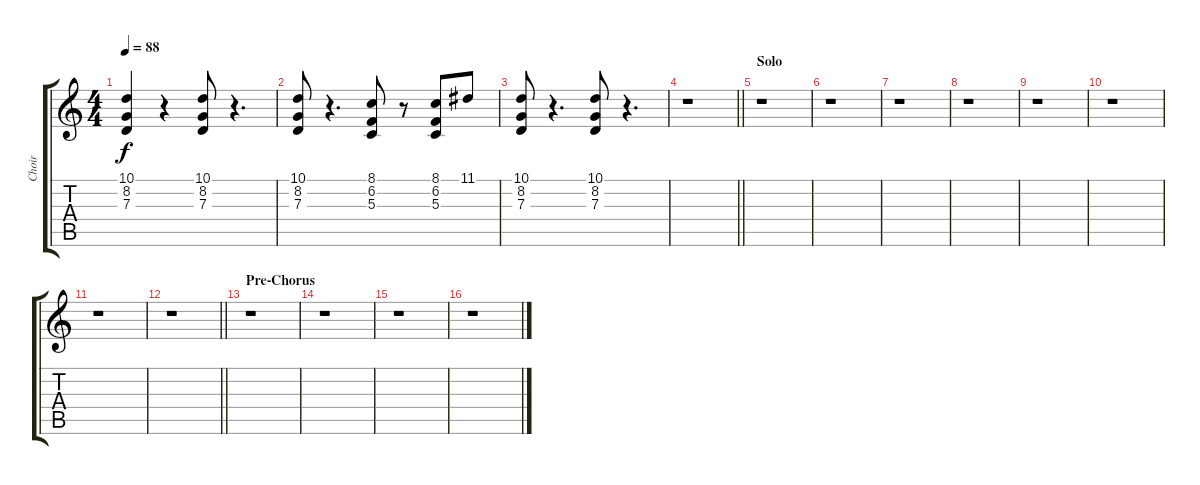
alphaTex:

\track ("Choir" "Choir") {instrument choiraahs}
\staff {score tabs}
\tuning (E4 B3 G3 D3 A2 E2) {hide}
\ts (4 4)
\tempo 88
\clef g2
\ks c
(10.1 8.2 7.3).4{dy f} r.4 (10.1 8.2 7.3).8 r.4{d} |
(10.1 8.2 7.3).8 r.4{d} (8.1 6.2 5.3).8 r.8 (8.1 6.2 5.3).8 11.1.8 |
(10.1 8.2 7.3).8 r.4{d} (10.1 8.2 7.3).8 r.4{d} |
\barLineRight lightlight
r.1 |
\section ("" "Solo")
r.1 |
r.1 |
r.1 |
r.1 |
r.1 |
r.1 |
r.1 |
\barLineRight lightlight
r.1 |
\section ("" "Pre-Chorus")
r.1 |
r.1 |
r.1 |
r.1
